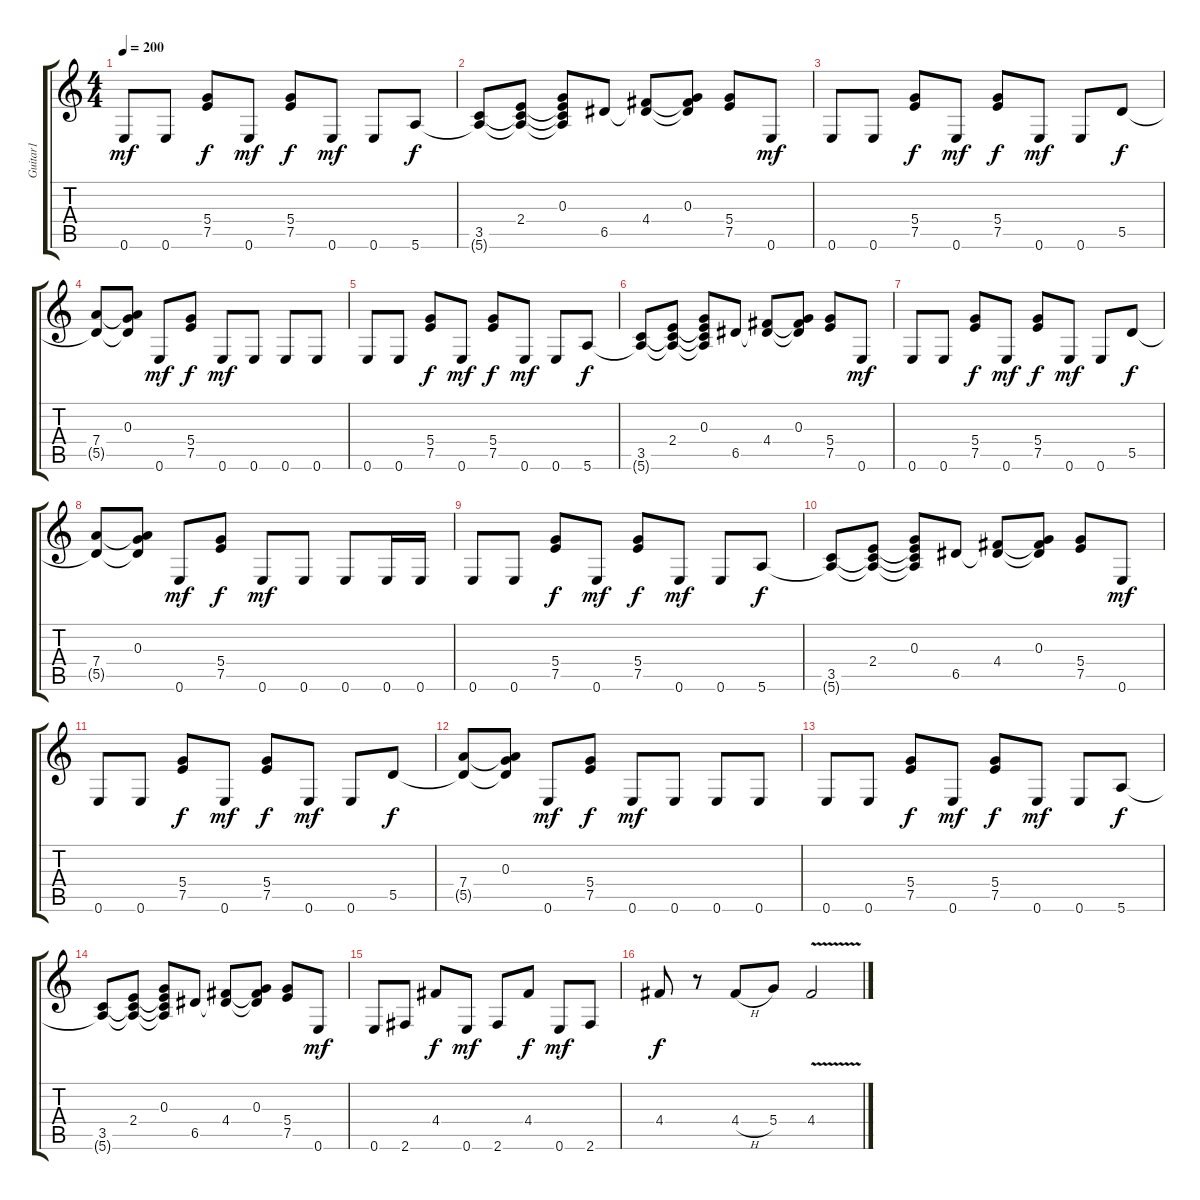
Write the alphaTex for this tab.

\track ("Guitar1" "Guitar1") {instrument distortionguitar}
\staff {score tabs}
\tuning (E4 B3 G3 D3 A2 E2) {hide}
\ts (4 4)
\tempo 200
\clef g2
\ks c
0.6.8{dy mf} 0.6.8 (5.4 7.5).8{dy f} 0.6.8{dy mf} (5.4 7.5).8{dy f} 0.6.8{dy mf} 0.6.8 5.6.8{dy f} |
(3.5 5.6{t}).8 (2.4 3.5{t} 5.6{t}).8 (0.3 2.4{t} 3.5{t} 5.6{t}).8 6.5.8 (4.4 6.5{t}).8 (0.3 4.4{t} 6.5{t}).8 (5.4 7.5).8 0.6.8{dy mf} |
0.6.8 0.6.8 (5.4 7.5).8{dy f} 0.6.8{dy mf} (5.4 7.5).8{dy f} 0.6.8{dy mf} 0.6.8 5.5.8{dy f} |
(7.4 5.5{t}).8 (0.3 7.4{t} 5.5{t}).8 0.6.8{dy mf} (5.4 7.5).8{dy f} 0.6.8{dy mf} 0.6.8 0.6.8 0.6.8 |
0.6.8 0.6.8 (5.4 7.5).8{dy f} 0.6.8{dy mf} (5.4 7.5).8{dy f} 0.6.8{dy mf} 0.6.8 5.6.8{dy f} |
(3.5 5.6{t}).8 (2.4 3.5{t} 5.6{t}).8 (0.3 2.4{t} 3.5{t} 5.6{t}).8 6.5.8 (4.4 6.5{t}).8 (0.3 4.4{t} 6.5{t}).8 (5.4 7.5).8 0.6.8{dy mf} |
0.6.8 0.6.8 (5.4 7.5).8{dy f} 0.6.8{dy mf} (5.4 7.5).8{dy f} 0.6.8{dy mf} 0.6.8 5.5.8{dy f} |
(7.4 5.5{t}).8 (0.3 7.4{t} 5.5{t}).8 0.6.8{dy mf} (5.4 7.5).8{dy f} 0.6.8{dy mf} 0.6.8 0.6.8 0.6.16 0.6.16 |
0.6.8 0.6.8 (5.4 7.5).8{dy f} 0.6.8{dy mf} (5.4 7.5).8{dy f} 0.6.8{dy mf} 0.6.8 5.6.8{dy f} |
(3.5 5.6{t}).8 (2.4 3.5{t} 5.6{t}).8 (0.3 2.4{t} 3.5{t} 5.6{t}).8 6.5.8 (4.4 6.5{t}).8 (0.3 4.4{t} 6.5{t}).8 (5.4 7.5).8 0.6.8{dy mf} |
0.6.8 0.6.8 (5.4 7.5).8{dy f} 0.6.8{dy mf} (5.4 7.5).8{dy f} 0.6.8{dy mf} 0.6.8 5.5.8{dy f} |
(7.4 5.5{t}).8 (0.3 7.4{t} 5.5{t}).8 0.6.8{dy mf} (5.4 7.5).8{dy f} 0.6.8{dy mf} 0.6.8 0.6.8 0.6.8 |
0.6.8 0.6.8 (5.4 7.5).8{dy f} 0.6.8{dy mf} (5.4 7.5).8{dy f} 0.6.8{dy mf} 0.6.8 5.6.8{dy f} |
(3.5 5.6{t}).8 (2.4 3.5{t} 5.6{t}).8 (0.3 2.4{t} 3.5{t} 5.6{t}).8 6.5.8 (4.4 6.5{t}).8 (0.3 4.4{t} 6.5{t}).8 (5.4 7.5).8 0.6.8{dy mf} |
0.6.8 2.6.8 4.4.8{dy f} 0.6.8{dy mf} 2.6.8 4.4.8{dy f} 0.6.8{dy mf} 2.6.8 |
4.4.8{dy f} r.8 4.4{h}.8 5.4.8 4.4{v}.2
